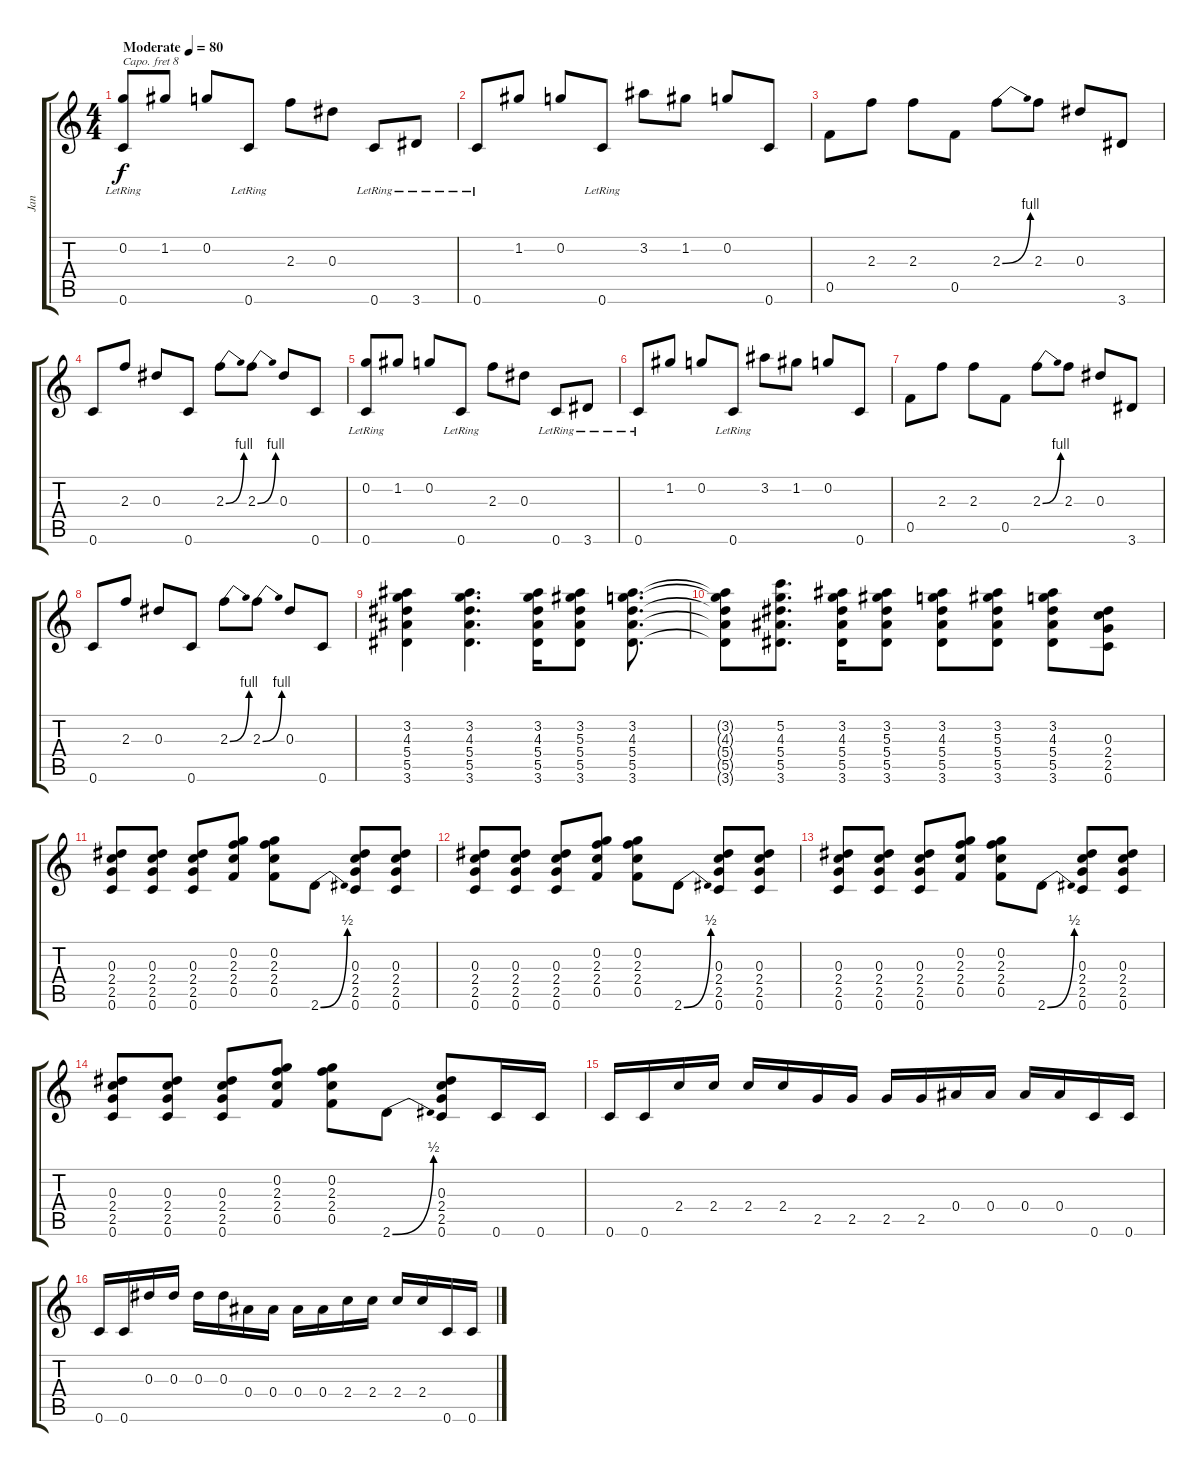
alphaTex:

\track ("Jan" "Jan") {instrument distortionguitar}
\staff {score tabs}
\capo 8
\tuning (E4 B3 G3 D3 A2 E2) {hide}
\ts (4 4)
\tempo (80 "Moderate")
\clef g2
\ks c
(0.2 0.6{lr}).8{dy f instrument distortionguitar} 1.2.8 0.2.8 0.6{lr}.8 2.3.8 0.3.8 0.6{lr}.8 3.6{lr}.8 |
0.6{lr}.8 1.2.8 0.2.8 0.6{lr}.8 3.2.8 1.2.8 0.2.8 0.6.8 |
0.5.8 2.3.8 2.3.8 0.5.8 2.3{be (bend 0 0 60 4)}.8 2.3.8 0.3.8 3.6.8 |
0.6.8 2.3.8 0.3.8 0.6.8 2.3{be (bend 0 0 60 4)}.8 2.3{be (bend 0 0 60 4)}.8 0.3.8 0.6.8 |
(0.2 0.6{lr}).8 1.2.8 0.2.8 0.6{lr}.8 2.3.8 0.3.8 0.6{lr}.8 3.6{lr}.8 |
0.6{lr}.8 1.2.8 0.2.8 0.6{lr}.8 3.2.8 1.2.8 0.2.8 0.6.8 |
0.5.8 2.3.8 2.3.8 0.5.8 2.3{be (bend 0 0 60 4)}.8 2.3.8 0.3.8 3.6.8 |
0.6.8 2.3.8 0.3.8 0.6.8 2.3{be (bend 0 0 60 4)}.8 2.3{be (bend 0 0 60 4)}.8 0.3.8 0.6.8 |
(3.2 4.3 5.4 5.5 3.6).4 (3.2 4.3 5.4 5.5 3.6).4{d} (3.2 4.3 5.4 5.5 3.6).16 (3.2 5.3 5.4 5.5 3.6).8 (3.2 4.3 5.4 5.5 3.6).8{d} |
(3.2{t} 4.3{t} 5.4{t} 5.5{t} 3.6{t}).8 (5.2 4.3 5.4 5.5 3.6).8{d} (3.2 4.3 5.4 5.5 3.6).16 (3.2 5.3 5.4 5.5 3.6).8 (3.2 4.3 5.4 5.5 3.6).8 (3.2 5.3 5.4 5.5 3.6).8 (3.2 4.3 5.4 5.5 3.6).8 (0.3 2.4 2.5 0.6).8 |
(0.3 2.4 2.5 0.6).8 (0.3 2.4 2.5 0.6).8 (0.3 2.4 2.5 0.6).8 (0.2 2.3 2.4 0.5).8 (0.2 2.3 2.4 0.5).8 2.6{be (bend 0 0 60 2)}.8 (0.3 2.4 2.5 0.6).8 (0.3 2.4 2.5 0.6).8 |
(0.3 2.4 2.5 0.6).8 (0.3 2.4 2.5 0.6).8 (0.3 2.4 2.5 0.6).8 (0.2 2.3 2.4 0.5).8 (0.2 2.3 2.4 0.5).8 2.6{be (bend 0 0 60 2)}.8 (0.3 2.4 2.5 0.6).8 (0.3 2.4 2.5 0.6).8 |
(0.3 2.4 2.5 0.6).8 (0.3 2.4 2.5 0.6).8 (0.3 2.4 2.5 0.6).8 (0.2 2.3 2.4 0.5).8 (0.2 2.3 2.4 0.5).8 2.6{be (bend 0 0 60 2)}.8 (0.3 2.4 2.5 0.6).8 (0.3 2.4 2.5 0.6).8 |
(0.3 2.4 2.5 0.6).8 (0.3 2.4 2.5 0.6).8 (0.3 2.4 2.5 0.6).8 (0.2 2.3 2.4 0.5).8 (0.2 2.3 2.4 0.5).8 2.6{be (bend 0 0 60 2)}.8 (0.3 2.4 2.5 0.6).8 0.6.16 0.6.16 |
0.6.16 0.6.16 2.4.16 2.4.16 2.4.16 2.4.16 2.5.16 2.5.16 2.5.16 2.5.16 0.4.16 0.4.16 0.4.16 0.4.16 0.6.16 0.6.16 |
0.6.16 0.6.16 0.3.16 0.3.16 0.3.16 0.3.16 0.4.16 0.4.16 0.4.16 0.4.16 2.4.16 2.4.16 2.4.16 2.4.16 0.6.16 0.6.16
